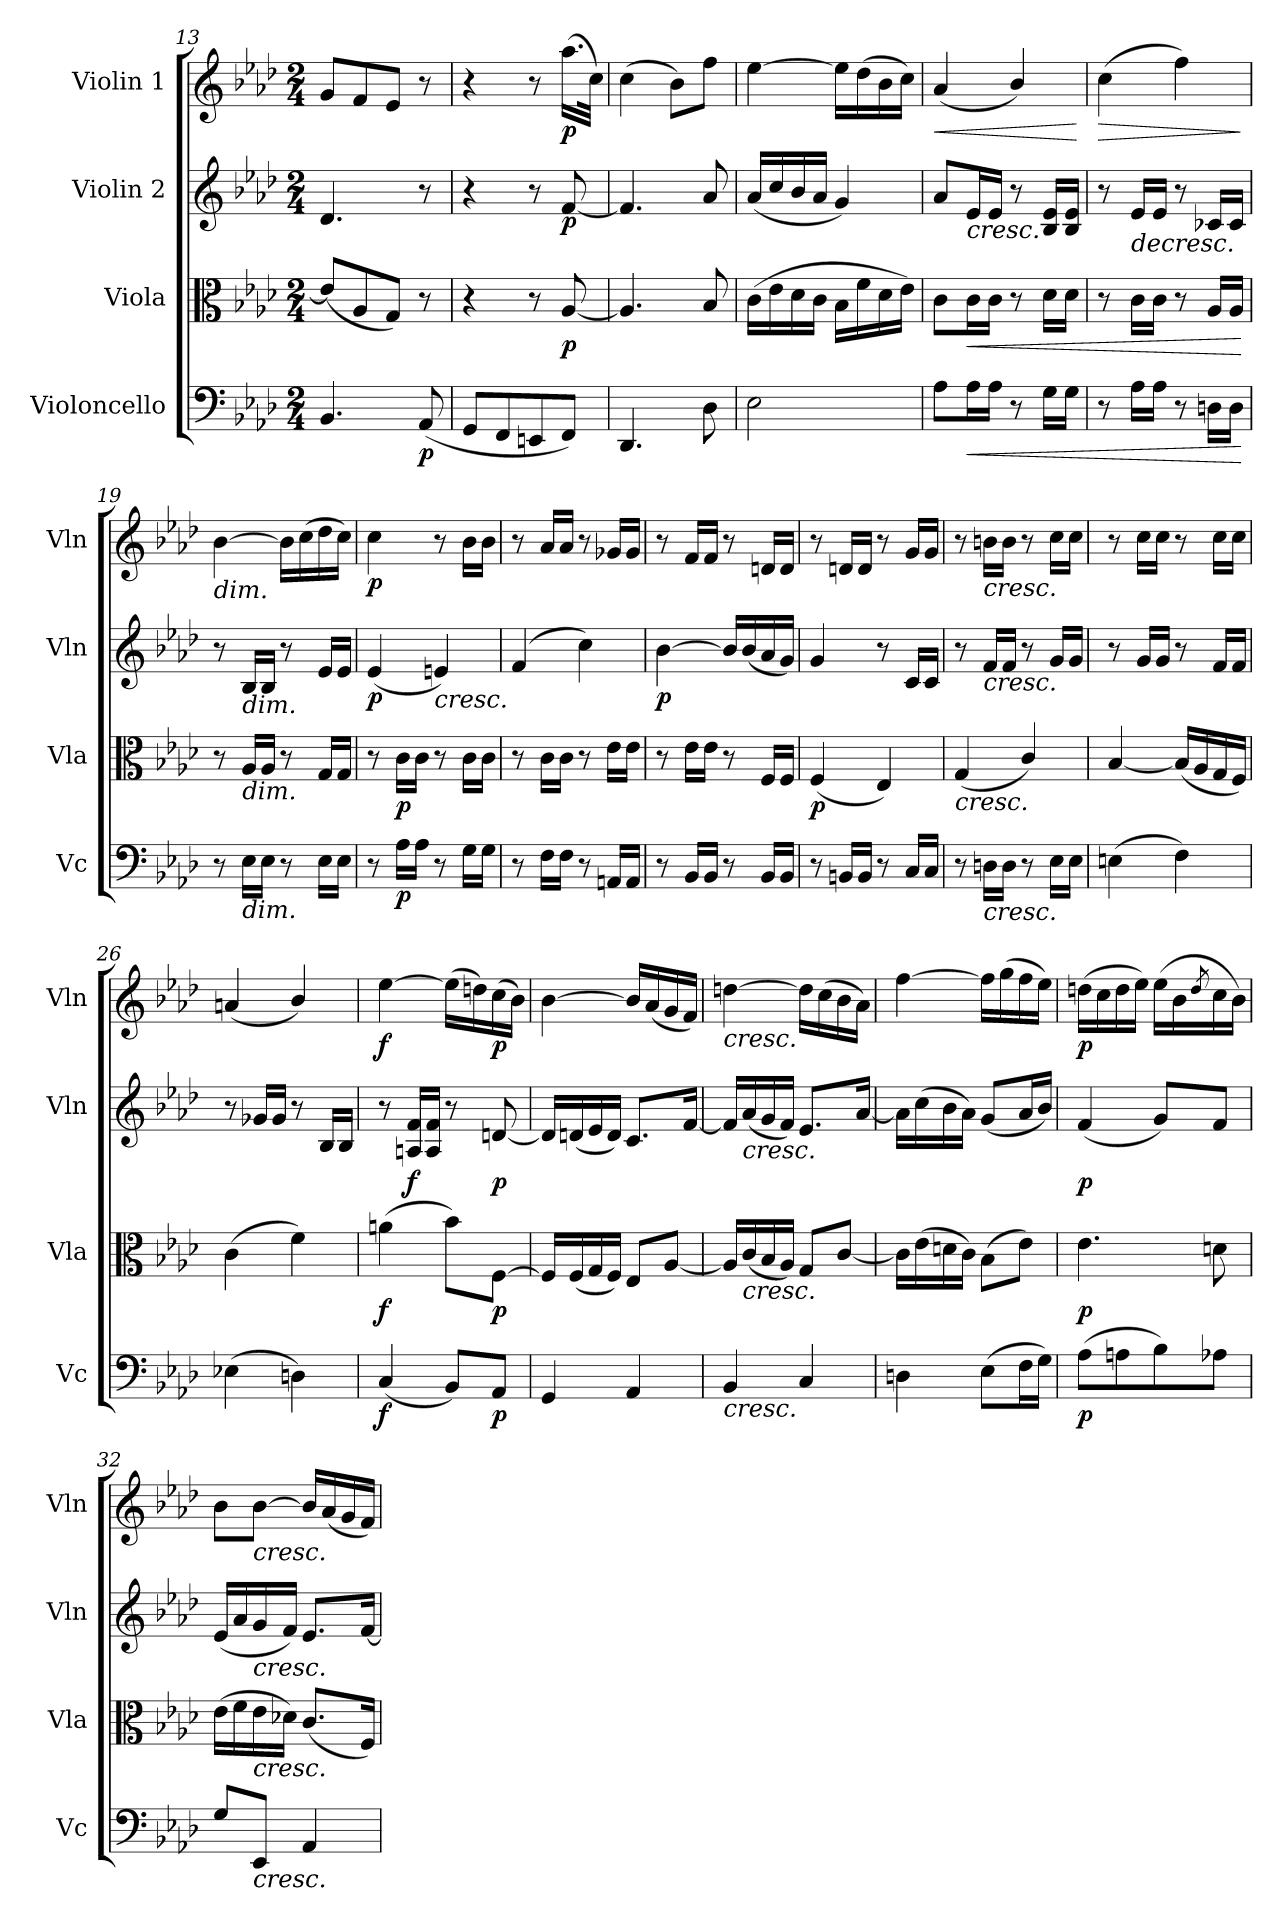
**kern	**dynam	**kern	**dynam	**kern	**dynam	**kern	**dynam
*part4	*part4	*part3	*part3	*part2	*part2	*part1	*part1
*staff4	*staff4	*staff3	*staff3	*staff2	*staff2	*staff1	*staff1
*I"Violoncello	*	*I"Viola	*	*I"Violin 2	*	*I"Violin 1	*
*I'Vc	*	*I'Vla	*	*I'Vln	*	*I'Vln	*
*clefF4	*	*clefC3	*	*clefG2	*	*clefG2	*
*k[b-e-a-d-]	*	*k[b-e-a-d-]	*	*k[b-e-a-d-]	*	*k[b-e-a-d-]	*
*M2/4	*	*M2/4	*	*M2/4	*	*M2/4	*
=13	=13	=13	=13	=13	=13	=13	=13
4.BB-/	.	(8e-/L]	.	4.d-/	.	8g/L	.
.	.	8A-/	.	.	.	8f/	.
.	.	8G/J)	.	.	.	8e-/J	.
!	!LO:DY:b	!	!	!	!	!	!
(8AA-/	p	8r	.	8r	.	8r	.
=14	=14	=14	=14	=14	=14	=14	=14
8GG/L	.	4r	.	4r	.	4r	.
8FF/	.	.	.	.	.	.	.
8EEn/	.	8r	.	8r	.	8r	.
!	!	!	!LO:DY:b	!	!LO:DY:b	!	!LO:DY:b
8FF/J)	.	[8A-/	p	[8f/	p	(16.aa-\LL	p
.	.	.	.	.	.	32cc\JJk)	.
=15	=15	=15	=15	=15	=15	=15	=15
4.DD-/	.	4.A-/]	.	4.f/]	.	(4cc\	.
.	.	.	.	.	.	8b-\L)	.
8D-\	.	8B-/	.	8a-/	.	8ff\J	.
=16	=16	=16	=16	=16	=16	=16	=16
2E-\	.	(16c\LL	.	(16a-/LL	.	[4ee-\	.
.	.	16e-\	.	16cc/	.	.	.
.	.	16d-\	.	16b-/	.	.	.
.	.	16c\JJ	.	16a-/JJ	.	.	.
.	.	16B-\LL	.	4g/)	.	16ee-\LL]	.
.	.	16f\	.	.	.	(16dd-\	.
.	.	16d-\	.	.	.	16b-\	.
.	.	16e-\JJ)	.	.	.	16cc\JJ)	.
=17	=17	=17	=17	=17	=17	=17	=17
!	!	!	!	!	!	!	!LO:HP:b
8A-\L	.	8c\L	.	8a-/L	.	(4a-/	<
!	!LO:HP:b	!	!LO:HP:b	!	!LO:HP:b	!	!
16A-\L	<	16c\L	<	16e-/L	<	.	.
16A-\JJ	.	16c\JJ	.	16e-/JJ	.	.	.
8r	.	8r	.	8r	.	4b-/)	.
16G\LL	.	16d-\LL	.	16B-/ 16e-/LL	.	.	.
16G\JJ	.	16d-\JJ	.	16B-/ 16e-/JJ	.	.	.
.	.	.	.	.	.	.	[
=18	=18	=18	=18	=18	=18	=18	=18
!	!	!	!	!	!	!	!LO:HP:b
8r	.	8r	.	8r	.	(4cc\	>
!	!	!	!	!	!LO:HP:b	!	!
16A-\LL	.	16c\LL	.	16e-/LL	>	.	.
16A-\JJ	.	16c\JJ	.	16e-/JJ	.	.	.
8r	.	8r	.	8r	.	4ff\)	.
16Dn\LL	.	16A-/LL	.	16c-X/LL	.	.	.
16D\JJ	.	16A-/JJ	.	16c-/JJ	.	.	.
.	[	.	[	.	[	.	]
!!LO:LB:g=z
=19	=19	=19	=19	=19	=19	=19	=19
!	!	!	!	!	!	!LO:TX:b:i:t=dim.	!
8r	.	8r	.	8r	.	[4b-\	.
!	!	!	!	!LO:TX:b:i:t=dim.	!	!	!
!	!	!LO:TX:b:i:t=dim.	!	!	!	!	!
!LO:TX:b:i:t=dim.	!	!	!	!	!	!	!
16E-\LL	.	16A-/LL	.	16B-/LL	.	.	.
16E-\JJ	.	16A-/JJ	.	16B-/JJ	.	.	.
8r	.	8r	.	8r	.	16b-\LL]	.
.	.	.	.	.	.	(16cc\	.
16E-\LL	.	16G/LL	.	16e-/LL	.	16dd-\	.
16E-\JJ	.	16G/JJ	.	16e-/JJ	.	16cc\JJ)	.
=20	=20	=20	=20	=20	=20	=20	=20
!	!	!	!	!	!LO:DY:b	!	!LO:DY:b
8r	.	8r	.	(4e-/	p	4cc\	p
!	!LO:DY:b	!	!LO:DY:b	!	!	!	!
16A-\LL	p	16c\LL	p	.	.	.	.
16A-\JJ	.	16c\JJ	.	.	.	.	.
!	!	!	!	!	!LO:HP:b	!	!
8r	.	8r	.	4en/)	<	8r	.
16G\LL	.	16c\LL	.	.	.	16b-\LL	.
16G\JJ	.	16c\JJ	.	.	.	16b-\JJ	.
=21	=21	=21	=21	=21	=21	=21	=21
8r	.	8r	.	(4f/	.	8r	.
16F\LL	.	16c\LL	.	.	.	16a-/LL	.
16F\JJ	.	16c\JJ	.	.	.	16a-/JJ	.
8r	.	8r	.	4cc\)	.	8r	.
16AAn/LL	.	16e-\LL	.	.	.	16g-X/LL	.
16AA/JJ	.	16e-\JJ	.	.	.	16g-/JJ	.
.	.	.	.	.	]	.	.
!!LO:LB:g=z
=22	=22	=22	=22	=22	=22	=22	=22
!	!	!	!	!	!LO:DY:b	!	!
8r	.	8r	.	[4b-\	p	8r	.
16BB-/LL	.	16e-\LL	.	.	.	16f/LL	.
16BB-/JJ	.	16e-\JJ	.	.	.	16f/JJ	.
8r	.	8r	.	16b-/LL]	.	8r	.
.	.	.	.	(16b-/	.	.	.
16BB-/LL	.	16F/LL	.	16a-/	.	16dn/LL	.
16BB-/JJ	.	16F/JJ	.	16g/JJ)	.	16d/JJ	.
.	.	.	.	.	[	.	.
=23	=23	=23	=23	=23	=23	=23	=23
!	!	!	!LO:DY:b	!	!	!	!
8r	.	(4F/	p	4g/	.	8r	.
16BBn/LL	.	.	.	.	.	16dn/LL	.
16BB/JJ	.	.	.	.	.	16d/JJ	.
8r	.	4E-/)	.	8r	.	8r	.
16C/LL	.	.	.	16c/LL	.	16g/LL	.
16C/JJ	.	.	.	16c/JJ	.	16g/JJ	.
=24	=24	=24	=24	=24	=24	=24	=24
!	!	!LO:TX:b:i:t=cresc.	!	!	!	!	!
8r	.	(4G/	.	8r	.	8r	.
!	!	!	!	!	!	!LO:TX:b:i:t=cresc.	!
!	!	!	!	!LO:TX:b:i:t=cresc.	!	!	!
!LO:TX:b:i:t=cresc.	!	!	!	!	!	!	!
16Dn\LL	.	.	.	16f/LL	.	16bn\LL	.
16D\JJ	.	.	.	16f/JJ	.	16b\JJ	.
8r	.	4c/)	.	8r	.	8r	.
16E-\LL	.	.	.	16g/LL	.	16cc\LL	.
16E-\JJ	.	.	.	16g/JJ	.	16cc\JJ	.
=25	=25	=25	=25	=25	=25	=25	=25
(4En\	.	[4B-/	.	8r	.	8r	.
.	.	.	.	16g/LL	.	16cc\LL	.
.	.	.	.	16g/JJ	.	16cc\JJ	.
4F\)	.	(16B-/LL]	.	8r	.	8r	.
.	.	16A-/	.	.	.	.	.
.	.	16G/	.	16f/LL	.	16cc\LL	.
.	.	16F/JJ)	.	16f/JJ	.	16cc\JJ	.
=26	=26	=26	=26	=26	=26	=26	=26
(4E-X\	.	(4c\	.	8r	.	(4an/	.
.	.	.	.	16g-X/LL	.	.	.
.	.	.	.	16g-/JJ	.	.	.
4Dn\)	.	4f\)	.	8r	.	4b-/)	.
.	.	.	.	16B-/LL	.	.	.
.	.	.	.	16B-/JJ	.	.	.
=27	=27	=27	=27	=27	=27	=27	=27
!	!LO:DY:b	!	!LO:DY:b	!	!	!	!LO:DY:b
(4C/	f	(4an\	f	8r	.	[4ee-\	f
!	!	!	!	!	!LO:DY:b	!	!
.	.	.	.	16An/ 16f/LL	f	.	.
.	.	.	.	16A/ 16f/JJ	.	.	.
8BB-/L)	.	8b-\L)	.	8r	.	(16ee-\LL]	.
.	.	.	.	.	.	16ddn\)	.
!	!LO:DY:b	!	!LO:DY:b	!	!LO:DY:b	!	!LO:DY:b
8AA-/J	p	[8F\J	p	[8dn/	p	(16cc\	p
.	.	.	.	.	.	16b-\JJ)	.
!!LO:LB:g=z
=28	=28	=28	=28	=28	=28	=28	=28
4GG/	.	16F/LL]	.	16d/LL]	.	[4b-\	.
.	.	(16F/	.	(16dn/	.	.	.
.	.	16G/	.	16e-/	.	.	.
.	.	16F/JJ)	.	16d/JJ)	.	.	.
4AA-/	.	8E-/L	.	8.c/L	.	16b-/LL]	.
.	.	.	.	.	.	(16a-/	.
.	.	[8A-/J	.	.	.	16g/	.
.	.	.	.	[16f/Jk	.	16f/JJ)	.
=29	=29	=29	=29	=29	=29	=29	=29
!	!	!	!	!	!	!LO:TX:b:i:t=cresc.	!
!LO:TX:b:i:t=cresc.	!	!	!	!	!	!	!
4BB-/	.	16A-/LL]	.	16f/LL]	.	[4ddn\	.
!	!	!	!	!LO:TX:b:i:t=cresc.	!	!	!
!	!	!LO:TX:b:i:t=cresc.	!	!	!	!	!
.	.	(16c/	.	(16a-/	.	.	.
.	.	16B-/	.	16g/	.	.	.
.	.	16A-/JJ)	.	16f/JJ)	.	.	.
4C/	.	8G/L	.	8.e-/L	.	16dd\LL]	.
.	.	.	.	.	.	(16cc\	.
.	.	[8c/J	.	.	.	16b-\	.
.	.	.	.	[16a-/Jk	.	16a-\JJ)	.
!!LO:PB:g=z
=30	=30	=30	=30	=30	=30	=30	=30
4Dn\	.	16c\LL]	.	16a-\LL]	.	[4ff\	.
.	.	(16e-\	.	(16cc\	.	.	.
.	.	16dn\	.	16b-\	.	.	.
.	.	16c\JJ)	.	16a-\JJ)	.	.	.
(8E-\L	.	(8B-\L	.	(8g/L	.	16ff\LL]	.
.	.	.	.	.	.	(16gg\	.
16F\L	.	8e-\J)	.	16a-/L	.	16ff\	.
16G\JJ)	.	.	.	16b-/JJ)	.	16ee-\JJ)	.
=31	=31	=31	=31	=31	=31	=31	=31
!	!LO:DY:b	!	!LO:DY:b	!	!LO:DY:b	!	!LO:DY:b
(8A-\L	p	4.e-\	p	(4f/	p	(16ddn\LL	p
.	.	.	.	.	.	16cc\	.
8An\	.	.	.	.	.	16dd\	.
.	.	.	.	.	.	16ee-\JJ)	.
8B-\)	.	.	.	8g/L)	.	(16ee-\LL	.
.	.	.	.	.	.	16b-\	.
.	.	.	.	.	.	8qdd/	.
8A-X\J	.	8dn\	.	8f/J	.	16cc\	.
.	.	.	.	.	.	16b-\JJ)	.
=32	=32	=32	=32	=32	=32	=32	=32
8G/L	.	(16e-\LL	.	(16e-/LL	.	8b-\L	.
.	.	16f\	.	16a-/	.	.	.
!	!	!	!	!	!	!LO:TX:b:i:t=cresc.	!
!	!	!	!	!LO:TX:b:i:t=cresc.	!	!	!
!	!	!LO:TX:b:i:t=cresc.	!	!	!	!	!
!LO:TX:b:i:t=cresc.	!	!	!	!	!	!	!
8EE-/J	.	16e-\	.	16g/	.	[8b-\J	.
.	.	16d-X\JJ)	.	16f/JJ)	.	.	.
4AA-/	.	(8.c/L	.	8.e-/L	.	16b-/LL]	.
.	.	.	.	.	.	(16a-/	.
.	.	.	.	.	.	16g/	.
.	.	16F/Jk)	.	[16f/Jk	.	16f/JJ)	.
=	=	=	=	=	=	=	=
*-	*-	*-	*-	*-	*-	*-	*-
